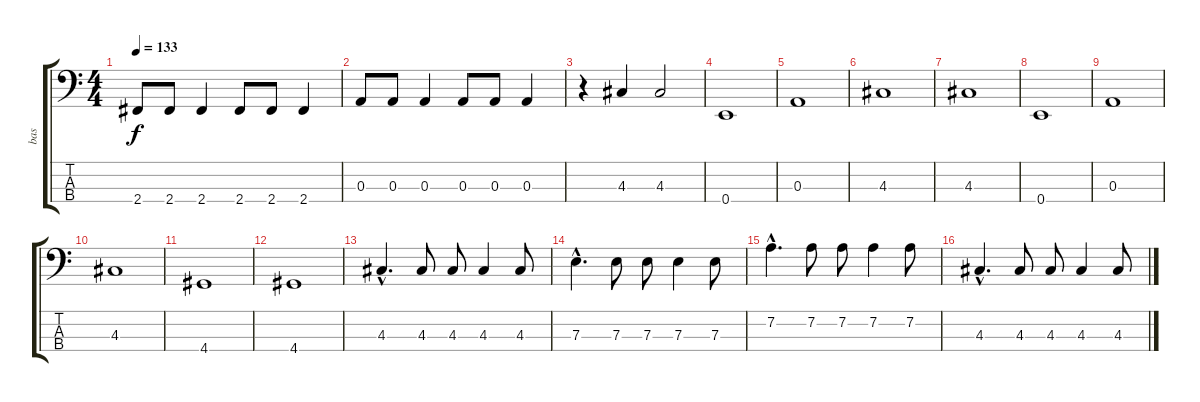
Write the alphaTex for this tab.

\track ("bas" "bas") {instrument acousticguitarnylon}
\staff {score tabs}
\tuning (G2 D2 A1 E1) {hide}
\ts (4 4)
\tempo 133
\clef f4
\ks c
2.4.8{dy f} 2.4.8 2.4.4 2.4.8 2.4.8 2.4.4 |
0.3.8 0.3.8 0.3.4 0.3.8 0.3.8 0.3.4 |
r.4 4.3.4 4.3.2 |
0.4.1 |
0.3.1 |
4.3.1 |
4.3.1 |
0.4.1 |
0.3.1 |
4.3.1 |
4.4.1 |
4.4.1 |
4.3{hac}.4{d} 4.3.8 4.3.8 4.3.4 4.3.8 |
7.3{hac}.4{d} 7.3.8 7.3.8 7.3.4 7.3.8 |
7.2{hac}.4{d} 7.2.8 7.2.8 7.2.4 7.2.8 |
4.3{hac}.4{d} 4.3.8 4.3.8 4.3.4 4.3.8
